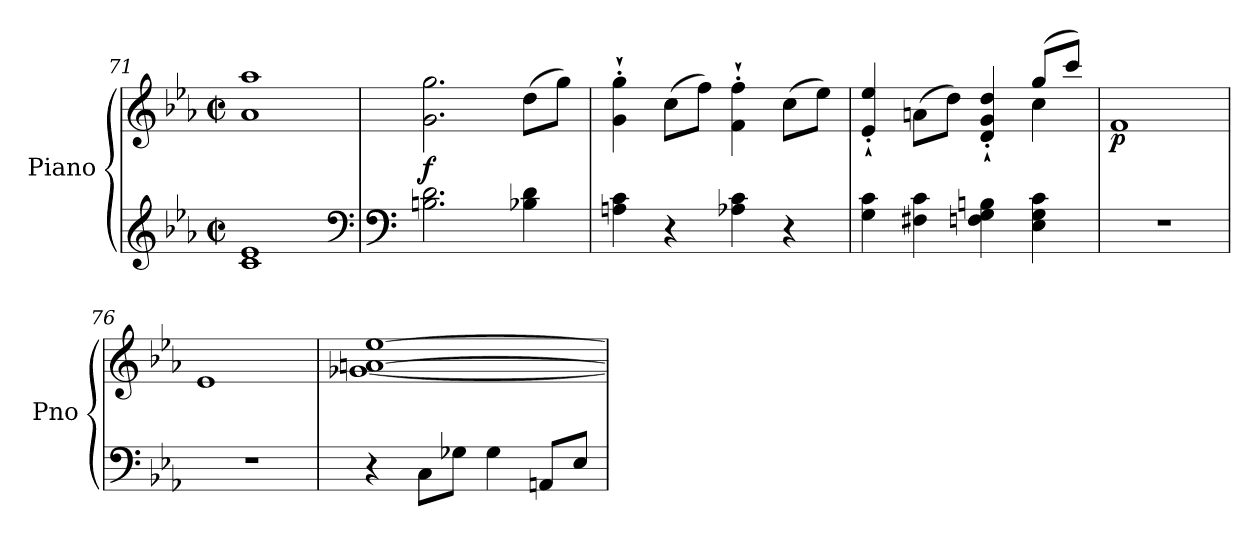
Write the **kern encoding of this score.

**kern	**kern	**dynam
*part1	*part1	*part1
*staff2	*staff1	*staff1/2
*I"Piano	*	*
*I'Pno	*	*
*clefG2	*clefG2	*
*k[b-e-a-]	*k[b-e-a-]	*
*E-:	*E-:	*
*M2/2	*M2/2	*
*met(c|)	*met(c|)	*
=71	=71	=71
1c 1e-	1a- 1aa-	.
*clefF4	*	*
!!LO:LB:g=z
=72	=72	=72
*clefF4	*	*
!	!	!LO:DY:b
2.Bn\ 2.d\	2.g\ 2.gg\	f
4B-X\ 4d\	(8dd\L	.
.	8gg\J)	.
=73	=73	=73
4An\ 4c\	4g\`' 4gg\`'	.
4r	(8cc\L	.
.	8ff\J)	.
4A-X\ 4c\	4f\`' 4ff\`'	.
4r	(8cc\L	.
.	8ee-\J)	.
=74	=74	=74
*	*^	*
4G\ 4c\	4e-/`' 4ee-/`'	2.ryy	.
4F#X\ 4c\	(8an\L	.	.
.	8dd\J)	.	.
4Fn\ 4G\ 4Bn\	4d/`' 4g/`' 4dd/`'	.	.
4E-\ 4G\ 4c\	(8gg/L	4cc\	.
.	8ccc/J)	.	.
*	*v	*v	*
=75	=75	=75
!	!	!LO:DY:b
1r	1f	p
=76	=76	=76
1r	1e-	.
=77	=77	=77
4r	[1g-X [1an [1ee-	.
8C\L	.	.
8G-X\J	.	.
4G-\	.	.
8AAn/L	.	.
8E-/J	.	.
=	=	=
*-	*-	*-
